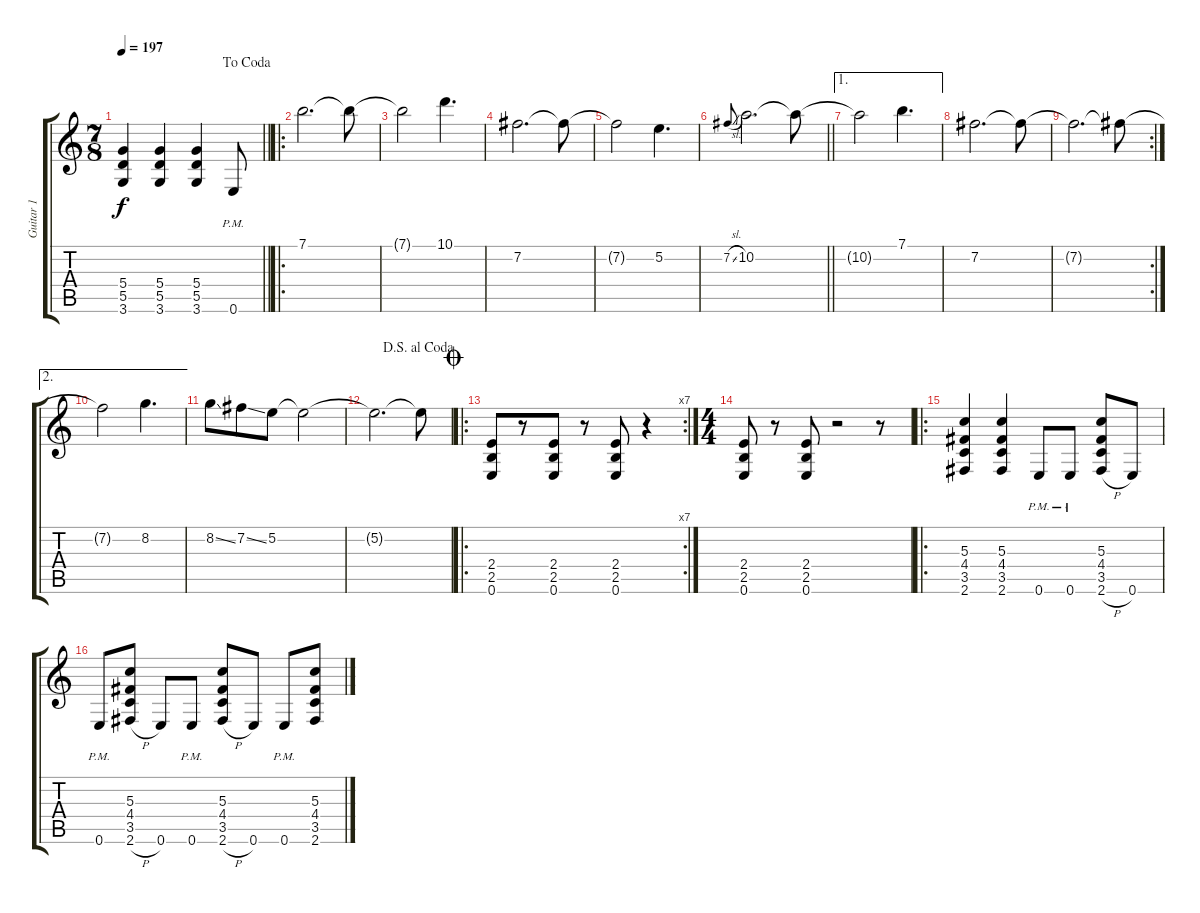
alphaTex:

\track ("Guitar 1" "Guitar 1") {instrument distortionguitar}
\staff {score tabs}
\tuning (E4 B3 G3 D3 A2 E2) {hide}
\ts (7 8)
\jump dacoda
\tempo 197
\clef g2
\barLineRight lightlight
\ks c
(5.4 5.5 3.6).4{dy f} (5.4 5.5 3.6).4 (5.4 5.5 3.6).4 0.6{pm}.8 |
\ro
7.1.2{d balance 8 instrument electricguitarjazz} 7.1{t}.8 |
7.1{t}.2 10.1.4{d} |
7.2.2{d} 7.2{t}.8 |
7.2{t}.2 5.2.4{d} |
\barLineRight lightlight
7.2{sl}.8{gr onbeat} 10.2.2{d} 10.2{t}.8 |
\ae 1
10.2{t}.2 7.1.4{d} |
7.2.2{d} 7.2{t}.8 |
\rc 2
7.2{t}.2{d} 7.2{t}.8 |
\ae 2
7.2{t}.2 8.2.4{d} |
8.2{ss}.8 7.2{ss}.8 5.2.8 5.2{t}.2 |
\jump dalsegnoalcoda
5.2{t}.2{d} 5.2{t}.8 |
\ro
\rc 7
\jump coda
(2.4 2.5 0.6).8 r.8 (2.4 2.5 0.6).8 r.8 (2.4 2.5 0.6).8 r.4 |
\ts (4 4)
(2.4 2.5 0.6).8 r.8 (2.4 2.5 0.6).8 r.2 r.8 |
\ro
(5.3 4.4 3.5 2.6).4 (5.3 4.4 3.5 2.6).4 0.6{pm}.8 0.6{pm}.8 (5.3 4.4 3.5 2.6{h}).8 0.6.8 |
0.6{pm}.8 (5.3 4.4 3.5 2.6{h}).8 0.6.8 0.6{pm}.8 (5.3 4.4 3.5 2.6{h}).8 0.6.8 0.6{pm}.8 (5.3 4.4 3.5 2.6).8
